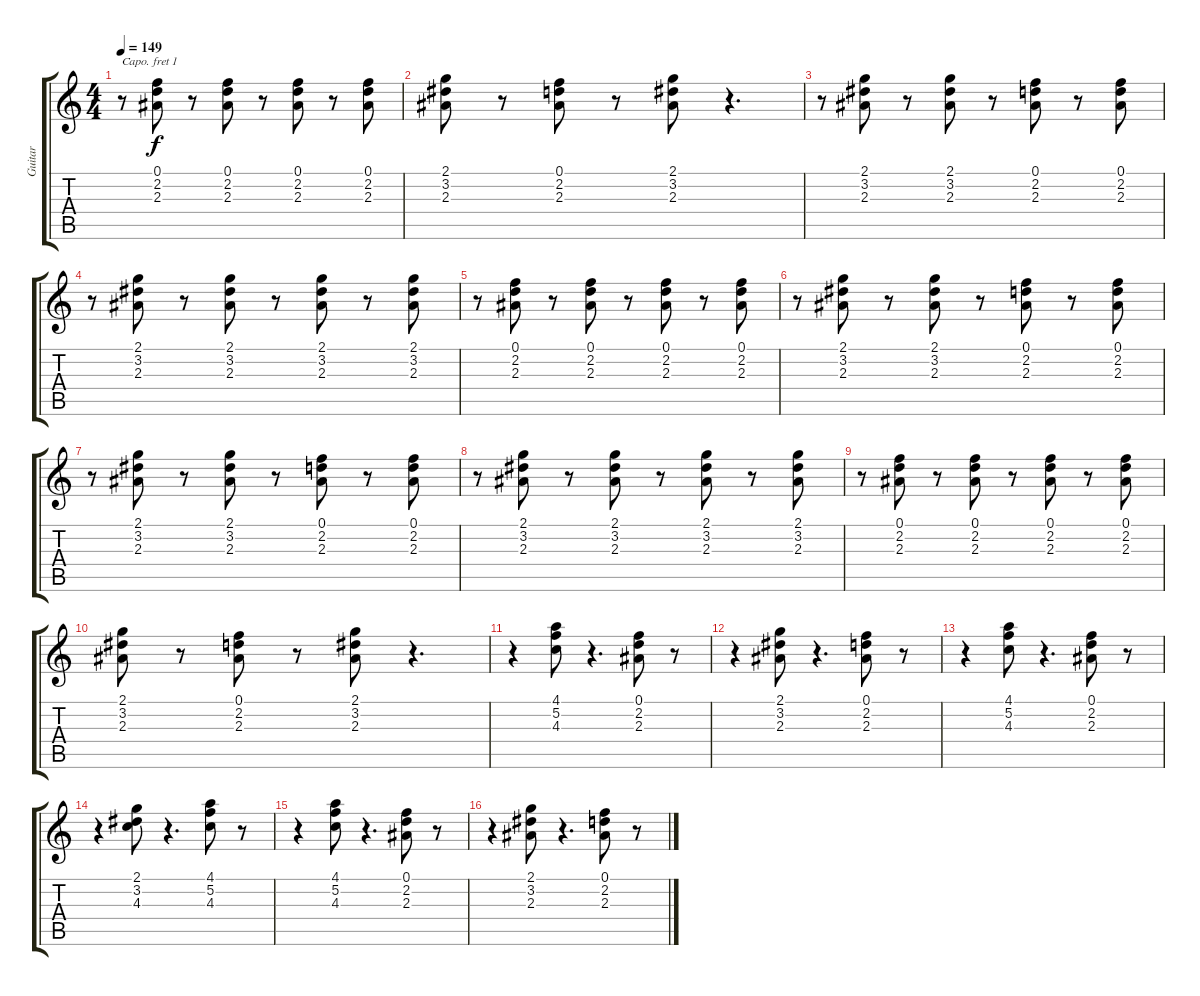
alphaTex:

\track ("Guitar" "Guitar") {instrument acousticguitarnylon}
\staff {score tabs}
\capo 1
\tuning (E4 B3 G3 D3 A2 E2) {hide}
\ts (4 4)
\tempo 149
\clef g2
\ks c
r.8{dy f} (0.1 2.2 2.3).8 r.8 (0.1 2.2 2.3).8 r.8 (0.1 2.2 2.3).8 r.8 (0.1 2.2 2.3).8 |
(2.1 3.2 2.3).8 r.8 (0.1 2.2 2.3).8 r.8 (2.1 3.2 2.3).8 r.4{d} |
r.8 (2.1 3.2 2.3).8 r.8 (2.1 3.2 2.3).8 r.8 (0.1 2.2 2.3).8 r.8 (0.1 2.2 2.3).8 |
r.8 (2.1 3.2 2.3).8 r.8 (2.1 3.2 2.3).8 r.8 (2.1 3.2 2.3).8 r.8 (2.1 3.2 2.3).8 |
r.8 (0.1 2.2 2.3).8 r.8 (0.1 2.2 2.3).8 r.8 (0.1 2.2 2.3).8 r.8 (0.1 2.2 2.3).8 |
r.8 (2.1 3.2 2.3).8 r.8 (2.1 3.2 2.3).8 r.8 (0.1 2.2 2.3).8 r.8 (0.1 2.2 2.3).8 |
r.8 (2.1 3.2 2.3).8 r.8 (2.1 3.2 2.3).8 r.8 (0.1 2.2 2.3).8 r.8 (0.1 2.2 2.3).8 |
r.8 (2.1 3.2 2.3).8 r.8 (2.1 3.2 2.3).8 r.8 (2.1 3.2 2.3).8 r.8 (2.1 3.2 2.3).8 |
r.8 (0.1 2.2 2.3).8 r.8 (0.1 2.2 2.3).8 r.8 (0.1 2.2 2.3).8 r.8 (0.1 2.2 2.3).8 |
(2.1 3.2 2.3).8 r.8 (0.1 2.2 2.3).8 r.8 (2.1 3.2 2.3).8 r.4{d} |
r.4 (4.1 5.2 4.3).8 r.4{d} (0.1 2.2 2.3).8 r.8 |
r.4 (2.1 3.2 2.3).8 r.4{d} (0.1 2.2 2.3).8 r.8 |
r.4 (4.1 5.2 4.3).8 r.4{d} (0.1 2.2 2.3).8 r.8 |
r.4 (2.1 3.2 4.3).8 r.4{d} (4.1 5.2 4.3).8 r.8 |
r.4 (4.1 5.2 4.3).8 r.4{d} (0.1 2.2 2.3).8 r.8 |
r.4 (2.1 3.2 2.3).8 r.4{d} (0.1 2.2 2.3).8 r.8
